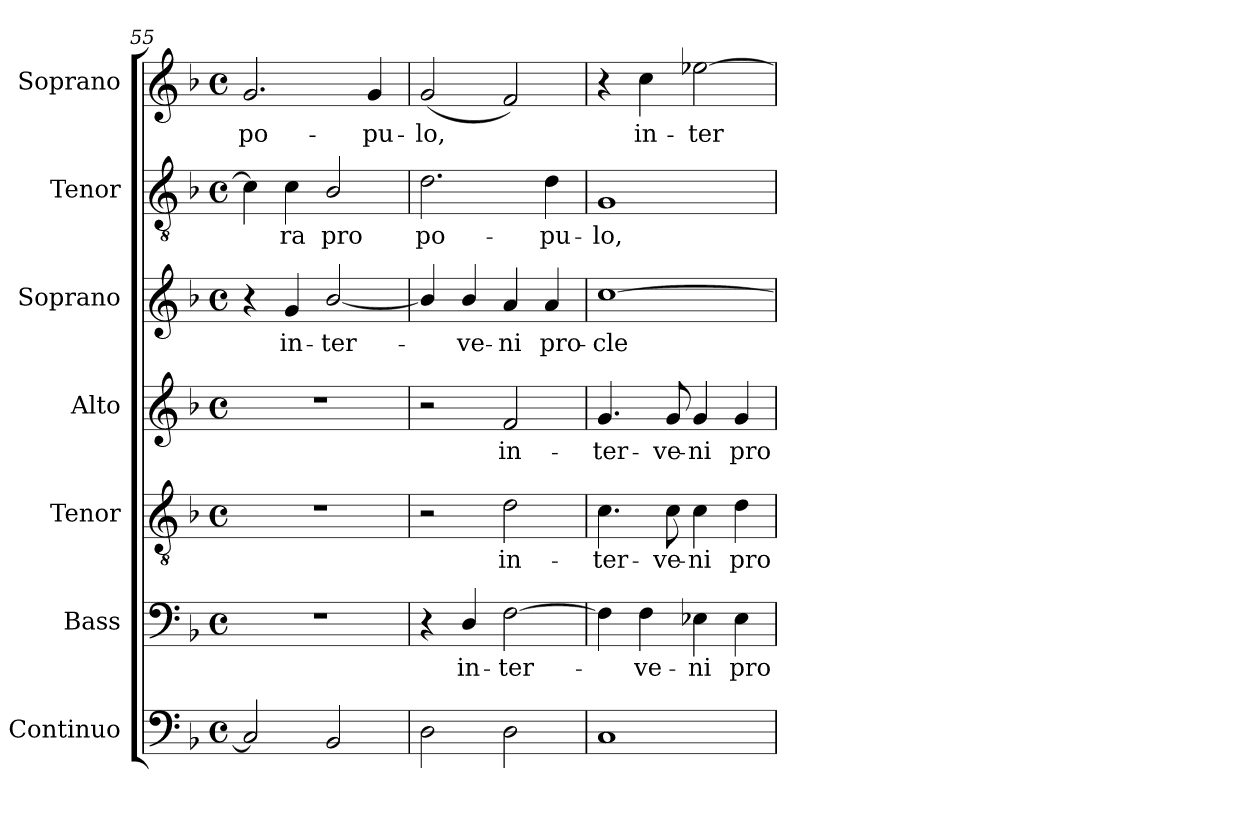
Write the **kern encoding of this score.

**kern	**kern	**text	**kern	**text	**kern	**text	**kern	**text	**kern	**text	**kern	**text
*part7	*part6	*part6	*part5	*part5	*part4	*part4	*part3	*part3	*part2	*part2	*part1	*part1
*staff7	*staff6	*staff6	*staff5	*staff5	*staff4	*staff4	*staff3	*staff3	*staff2	*staff2	*staff1	*staff1
*I"Continuo	*I"Bass	*	*I"Tenor	*	*I"Alto	*	*I"Soprano	*	*I"Tenor	*	*I"Soprano	*
*I'Cont.	*I'B.	*	*I'T.	*	*I'A.	*	*I'S.	*	*I'T.	*	*I'S.	*
!!LO:PB:g=z
*clefF4	*clefF4	*	*clefGv2	*	*clefG2	*	*clefG2	*	*clefGv2	*	*clefG2	*
*	*	*	*ITrd7c12	*	*	*	*	*	*ITrd7c12	*	*	*
*k[b-]	*k[b-]	*	*k[b-]	*	*k[b-]	*	*k[b-]	*	*k[b-]	*	*k[b-]	*
*F:	*F:	*	*F:	*	*F:	*	*F:	*	*F:	*	*F:	*
*M4/4	*M4/4	*	*M4/4	*	*M4/4	*	*M4/4	*	*M4/4	*	*M4/4	*
*met(c)	*met(c)	*	*met(c)	*	*met(c)	*	*met(c)	*	*met(c)	*	*met(c)	*
=55	=55	=55	=55	=55	=55	=55	=55	=55	=55	=55	=55	=55
!	!	!	!	!	!	!	!	!	!	!	!	!LO:LY:b:color=#000000
2Ci/]	1r	.	1r	.	1r	.	4r	.	4Ci\]	.	2.gi/	po-
!	!	!	!	!	!	!	!	!LO:LY:b:color=#000000	!	!	!	!
!	!	!	!	!	!	!	!	!	!	!LO:LY:b:color=#000000	!	!
.	.	.	.	.	.	.	4gi/	in-	4Ci\	-ra	.	.
!	!	!	!	!	!	!	!	!LO:LY:b:color=#000000	!	!	!	!
!	!	!	!	!	!	!	!	!	!	!LO:LY:b:color=#000000	!	!
2BB-i/	.	.	.	.	.	.	[2b-i/	-ter-	2BB-i/	pro	.	.
!	!	!	!	!	!	!	!	!	!	!	!	!LO:LY:b:color=#000000
.	.	.	.	.	.	.	.	.	.	.	4gi/	-pu-
=56	=56	=56	=56	=56	=56	=56	=56	=56	=56	=56	=56	=56
!	!	!	!	!	!	!	!	!	!	!LO:LY:b:color=#000000	!	!
!	!	!	!	!	!	!	!	!	!	!	!	!LO:LY:b:color=#000000
2Di\	4r	.	2r	.	2r	.	4b-i/]	.	2.Di\	po-	(2gi/	-lo,
!	!	!LO:LY:b:color=#000000	!	!	!	!	!	!	!	!	!	!
!	!	!	!	!	!	!	!	!LO:LY:b:color=#000000	!	!	!	!
.	4Di/	in-	.	.	.	.	4b-i/	-ve-	.	.	.	.
!	!	!LO:LY:b:color=#000000	!	!	!	!	!	!	!	!	!	!
!	!	!	!	!LO:LY:b:color=#000000	!	!	!	!	!	!	!	!
!	!	!	!	!	!	!LO:LY:b:color=#000000	!	!	!	!	!	!
!	!	!	!	!	!	!	!	!LO:LY:b:color=#000000	!	!	!	!
2Di\	[2Fi\	-ter-	2Di\	in-	2fi/	in-	4ai/	-ni	.	.	2fi/)	.
!	!	!	!	!	!	!	!	!LO:LY:b:color=#000000	!	!	!	!
!	!	!	!	!	!	!	!	!	!	!LO:LY:b:color=#000000	!	!
.	.	.	.	.	.	.	4ai/	pro-	4Di\	-pu-	.	.
=57	=57	=57	=57	=57	=57	=57	=57	=57	=57	=57	=57	=57
!	!	!	!	!LO:LY:b:color=#000000	!	!	!	!	!	!	!	!
!	!	!	!	!	!	!LO:LY:b:color=#000000	!	!	!	!	!	!
!	!	!	!	!	!	!	!	!LO:LY:b:color=#000000	!	!	!	!
!	!	!	!	!	!	!	!	!	!	!LO:LY:b:color=#000000	!	!
1Ci	4Fi\]	.	4.Ci\	-ter-	4.gi/	-ter-	[1cci	-cle-	1GGi	-lo,	4r	.
!	!	!LO:LY:b:color=#000000	!	!	!	!	!	!	!	!	!	!
!	!	!	!	!	!	!	!	!	!	!	!	!LO:LY:b:color=#000000
.	4Fi\	-ve-	.	.	.	.	.	.	.	.	4cci\	in-
!	!	!	!	!LO:LY:b:color=#000000	!	!	!	!	!	!	!	!
!	!	!	!	!	!	!LO:LY:b:color=#000000	!	!	!	!	!	!
.	.	.	8Ci\	-ve-	8gi/	-ve-	.	.	.	.	.	.
!	!	!LO:LY:b:color=#000000	!	!	!	!	!	!	!	!	!	!
!	!	!	!	!LO:LY:b:color=#000000	!	!	!	!	!	!	!	!
!	!	!	!	!	!	!LO:LY:b:color=#000000	!	!	!	!	!	!
!	!	!	!	!	!	!	!	!	!	!	!	!LO:LY:b:color=#000000
.	4E-Xi\	-ni	4Ci\	-ni	4gi/	-ni	.	.	.	.	[2ee-Xi\	-ter-
!	!	!LO:LY:b:color=#000000	!	!	!	!	!	!	!	!	!	!
!	!	!	!	!LO:LY:b:color=#000000	!	!	!	!	!	!	!	!
!	!	!	!	!	!	!LO:LY:b:color=#000000	!	!	!	!	!	!
.	4E-i\	pro	4Di\	pro	4gi/	pro	.	.	.	.	.	.
=	=	=	=	=	=	=	=	=	=	=	=	=
*-	*-	*-	*-	*-	*-	*-	*-	*-	*-	*-	*-	*-
